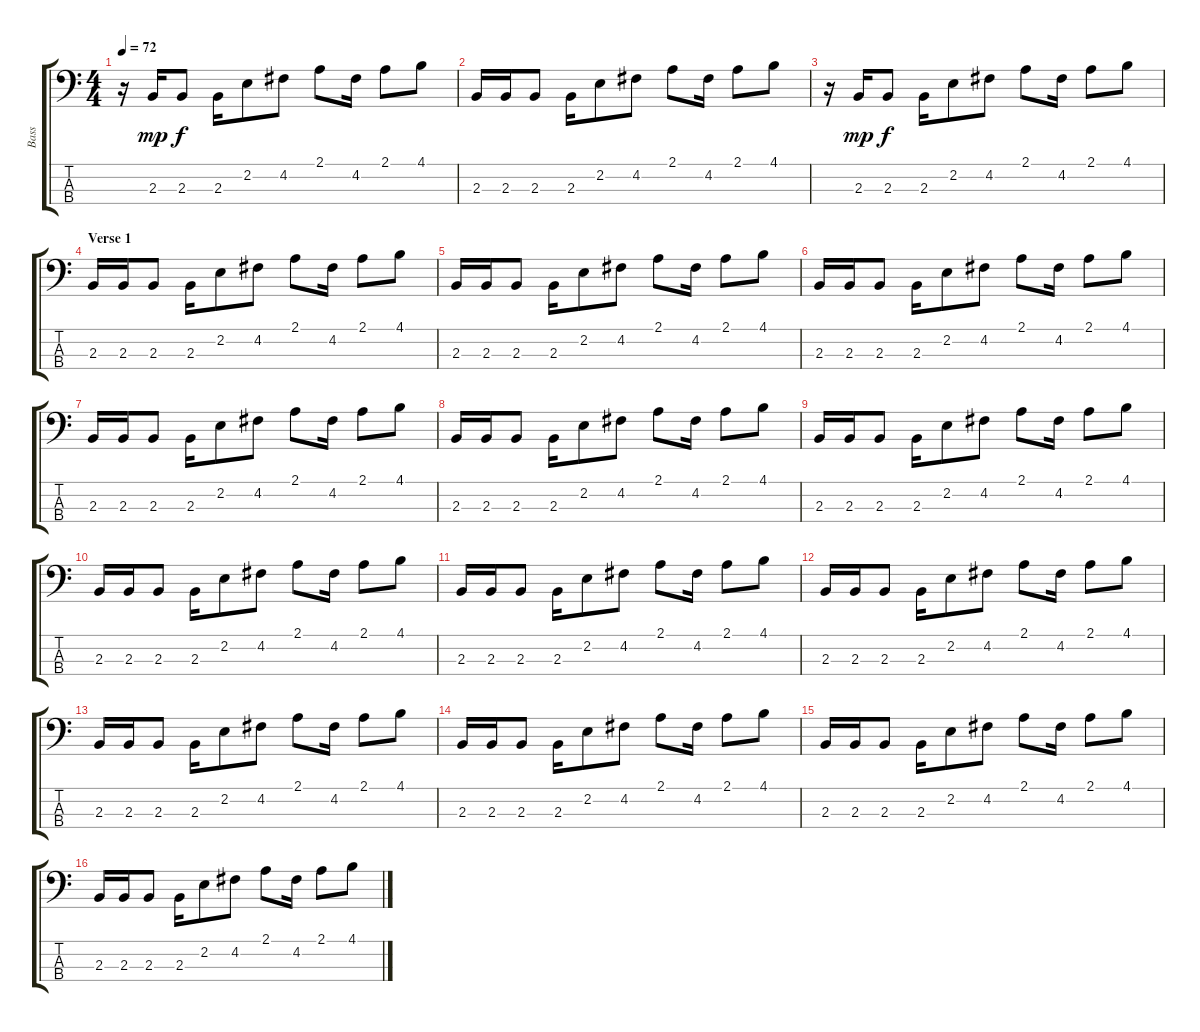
\track ("Bass" "Bass") {instrument electricbasspick}
\staff {score tabs}
\tuning (G2 D2 A1 E1) {hide}
\ts (4 4)
\tempo 72
\clef f4
\ks c
r.16{dy mp instrument electricbasspick} 2.3.16 2.3.8{dy f} 2.3.16 2.2.8 4.2.8 2.1.8 4.2.16 2.1.8 4.1.8 |
2.3.16 2.3.16 2.3.8 2.3.16 2.2.8 4.2.8 2.1.8 4.2.16 2.1.8 4.1.8 |
r.16 2.3.16{dy mp} 2.3.8{dy f} 2.3.16 2.2.8 4.2.8 2.1.8 4.2.16 2.1.8 4.1.8 |
\section ("" "Verse 1")
2.3.16 2.3.16 2.3.8 2.3.16 2.2.8 4.2.8 2.1.8 4.2.16 2.1.8 4.1.8 |
2.3.16 2.3.16 2.3.8 2.3.16 2.2.8 4.2.8 2.1.8 4.2.16 2.1.8 4.1.8 |
2.3.16 2.3.16 2.3.8 2.3.16 2.2.8 4.2.8 2.1.8 4.2.16 2.1.8 4.1.8 |
2.3.16 2.3.16 2.3.8 2.3.16 2.2.8 4.2.8 2.1.8 4.2.16 2.1.8 4.1.8 |
2.3.16 2.3.16 2.3.8 2.3.16 2.2.8 4.2.8 2.1.8 4.2.16 2.1.8 4.1.8 |
2.3.16 2.3.16 2.3.8 2.3.16 2.2.8 4.2.8 2.1.8 4.2.16 2.1.8 4.1.8 |
2.3.16 2.3.16 2.3.8 2.3.16 2.2.8 4.2.8 2.1.8 4.2.16 2.1.8 4.1.8 |
2.3.16 2.3.16 2.3.8 2.3.16 2.2.8 4.2.8 2.1.8 4.2.16 2.1.8 4.1.8 |
2.3.16 2.3.16 2.3.8 2.3.16 2.2.8 4.2.8 2.1.8 4.2.16 2.1.8 4.1.8 |
2.3.16 2.3.16 2.3.8 2.3.16 2.2.8 4.2.8 2.1.8 4.2.16 2.1.8 4.1.8 |
2.3.16 2.3.16 2.3.8 2.3.16 2.2.8 4.2.8 2.1.8 4.2.16 2.1.8 4.1.8 |
2.3.16 2.3.16 2.3.8 2.3.16 2.2.8 4.2.8 2.1.8 4.2.16 2.1.8 4.1.8 |
2.3.16 2.3.16 2.3.8 2.3.16 2.2.8 4.2.8 2.1.8 4.2.16 2.1.8 4.1.8
